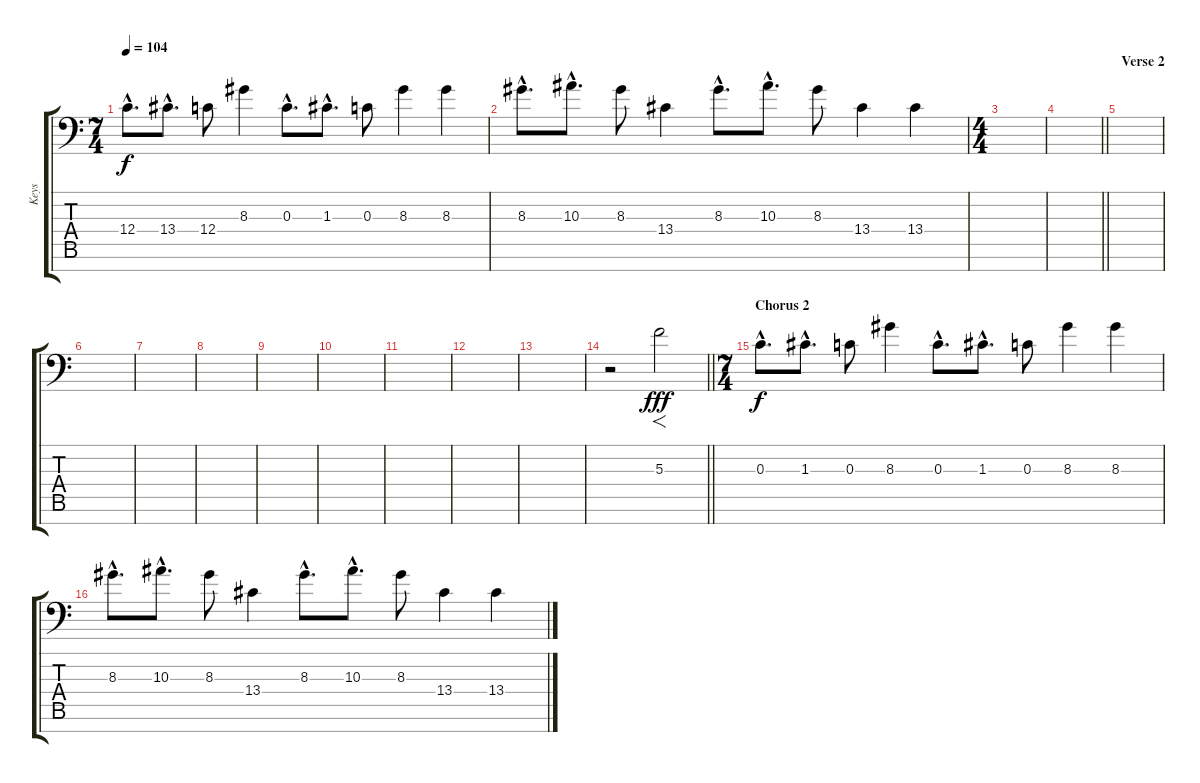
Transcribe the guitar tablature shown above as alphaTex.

\track ("Keys" "Keys") {instrument pad8sweep}
\staff {score tabs}
\tuning (C6 C5 C4 C3 C2 C1 C0) {hide}
\ts (7 4)
\tempo 104
\clef f4
\ks c
12.4{hac}.8{d dy f} 13.4{hac}.8{d} 12.4.8 8.3.4 0.3{hac}.8{d} 1.3{hac}.8{d} 0.3.8 8.3.4 8.3.4 |
8.3{hac}.8{d} 10.3{hac}.8{d} 8.3.8 13.4.4 8.3{hac}.8{d} 10.3{hac}.8{d} 8.3.8 13.4.4 13.4.4 |
\ts (4 4)
|
\barLineRight lightlight
|
\section ("" "Verse 2")
|
|
|
|
|
|
|
|
|
\barLineRight lightlight
r.2 5.3.2{f dy fff} |
\ts (7 4)
\section ("" "Chorus 2")
0.3{hac}.8{d dy f} 1.3{hac}.8{d} 0.3.8 8.3.4 0.3{hac}.8{d} 1.3{hac}.8{d} 0.3.8 8.3.4 8.3.4 |
8.3{hac}.8{d} 10.3{hac}.8{d} 8.3.8 13.4.4 8.3{hac}.8{d} 10.3{hac}.8{d} 8.3.8 13.4.4 13.4.4
